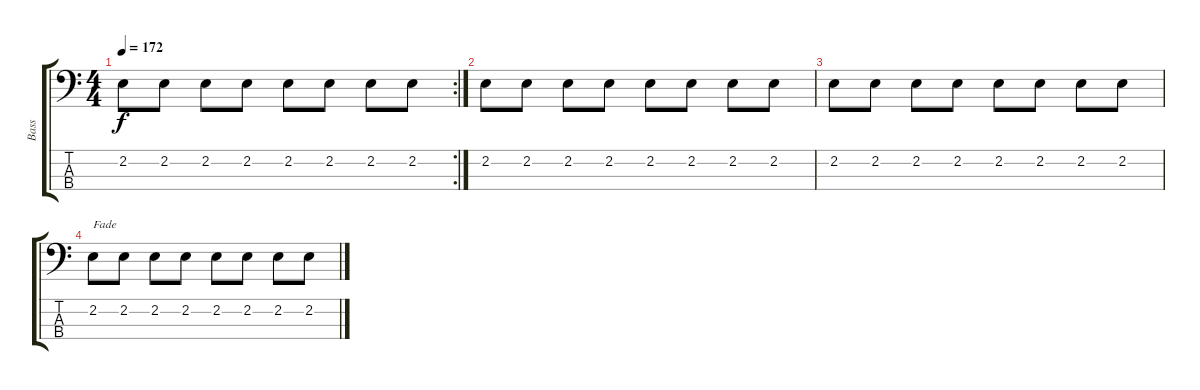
\track ("Bass" "Bass") {instrument electricbassfinger}
\staff {score tabs}
\tuning (G2 D2 A1 E1) {hide}
\rc 2
\ts (4 4)
\tempo 172
\clef f4
\ks c
2.2.8{dy f} 2.2.8 2.2.8 2.2.8 2.2.8 2.2.8 2.2.8 2.2.8 |
2.2.8{volume 0} 2.2.8 2.2.8 2.2.8 2.2.8 2.2.8 2.2.8 2.2.8 |
2.2.8 2.2.8 2.2.8 2.2.8 2.2.8 2.2.8 2.2.8 2.2.8 |
2.2.8{txt "Fade"} 2.2.8 2.2.8 2.2.8 2.2.8 2.2.8 2.2.8 2.2.8
